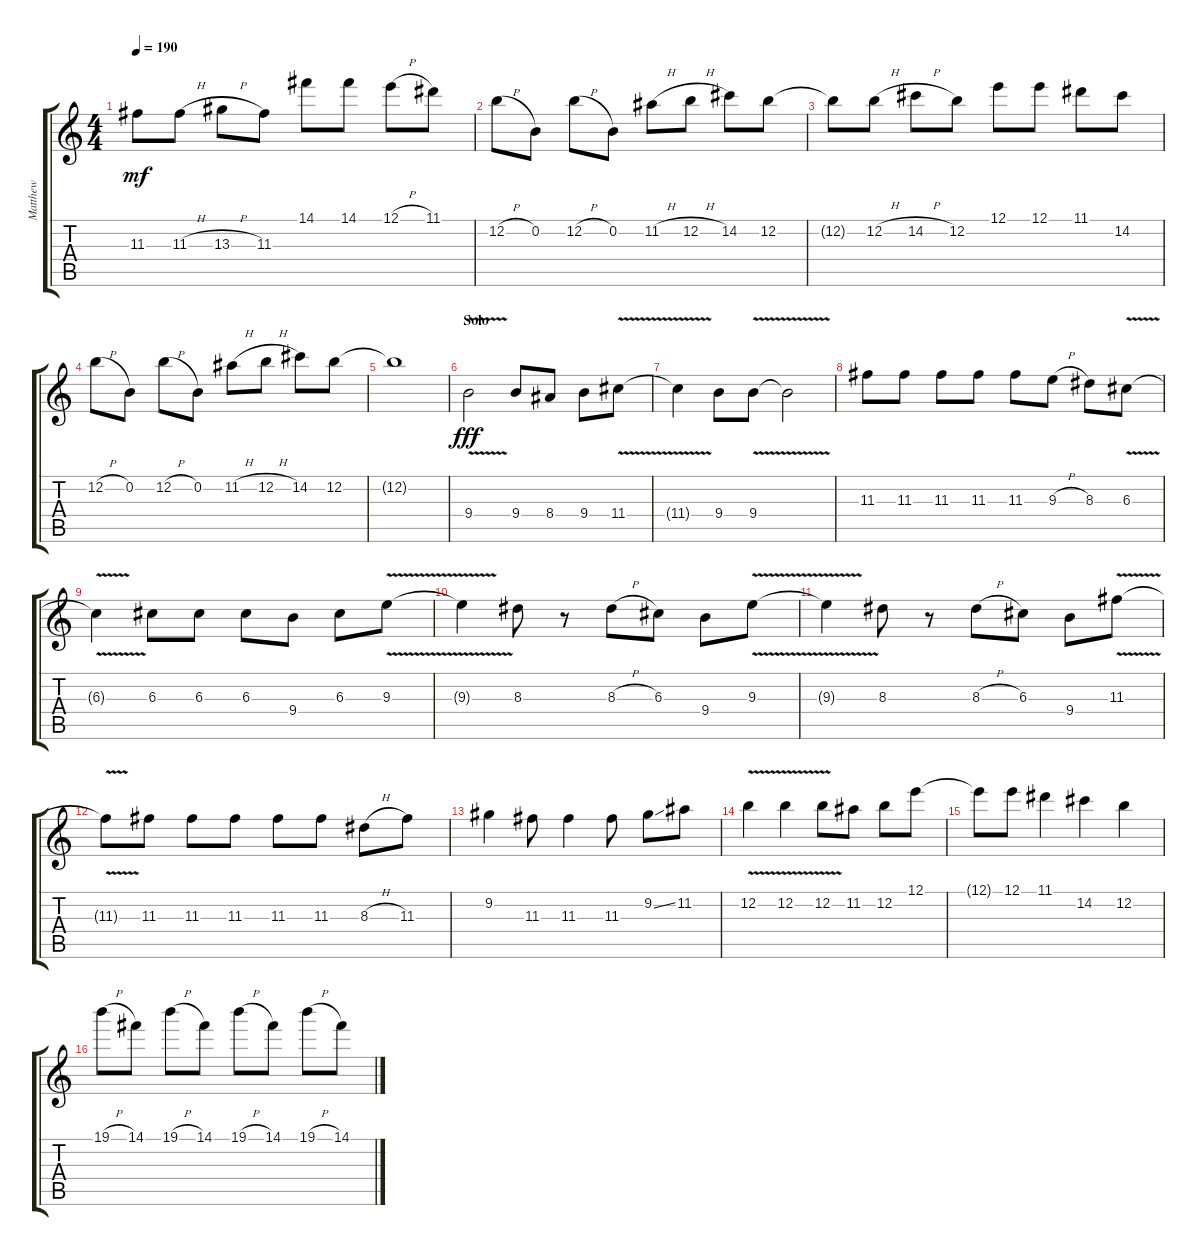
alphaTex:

\track ("Matthew" "Matthew") {instrument distortionguitar}
\staff {score tabs}
\tuning (E4 B3 G3 D3 A2 E2) {hide}
\ts (4 4)
\tempo 190
\clef g2
\ks c
11.3{t}.8{dy mf} 11.3{h}.8 13.3{h}.8 11.3.8 14.1.8 14.1.8 12.1{h}.8 11.1.8 |
12.2{h}.8 0.2.8 12.2{h}.8 0.2.8 11.2{h}.8 12.2{h}.8 14.2.8 12.2.8 |
12.2{t}.8 12.2{h}.8 14.2{h}.8 12.2.8 12.1.8 12.1.8 11.1.8 14.2.8 |
12.2{h}.8 0.2.8 12.2{h}.8 0.2.8 11.2{h}.8 12.2{h}.8 14.2.8 12.2.8 |
12.2{t}.1 |
\section ("" "Solo")
9.4{v}.2{dy fff} 9.4.8 8.4.8 9.4.8 11.4{v}.8 |
11.4{v t}.4 9.4.8 9.4{v}.8 9.4{v t}.2 |
11.3.8 11.3.8 11.3.8 11.3.8 11.3.8 9.3{h}.8 8.3.8 6.3{v}.8 |
6.3{v t}.4 6.3.8 6.3.8 6.3.8 9.4.8 6.3.8 9.3{v}.8 |
9.3{v t}.4 8.3.8 r.8 8.3{h}.8 6.3.8 9.4.8 9.3{v}.8 |
9.3{v t}.4 8.3.8 r.8 8.3{h}.8 6.3.8 9.4.8 11.3{v}.8 |
11.3{v t}.8 11.3.8 11.3.8 11.3.8 11.3.8 11.3.8 8.3{h}.8 11.3.8 |
9.2.4 11.3.8 11.3.4 11.3.8 9.2{ss}.8 11.2.8 |
12.2{v}.4 12.2{v}.4 12.2{v}.8 11.2.8 12.2.8 12.1.8 |
12.1{t}.8 12.1.8 11.1.4 14.2.4 12.2.4 |
19.1{h}.8 14.1.8 19.1{h}.8 14.1.8 19.1{h}.8 14.1.8 19.1{h}.8 14.1.8
